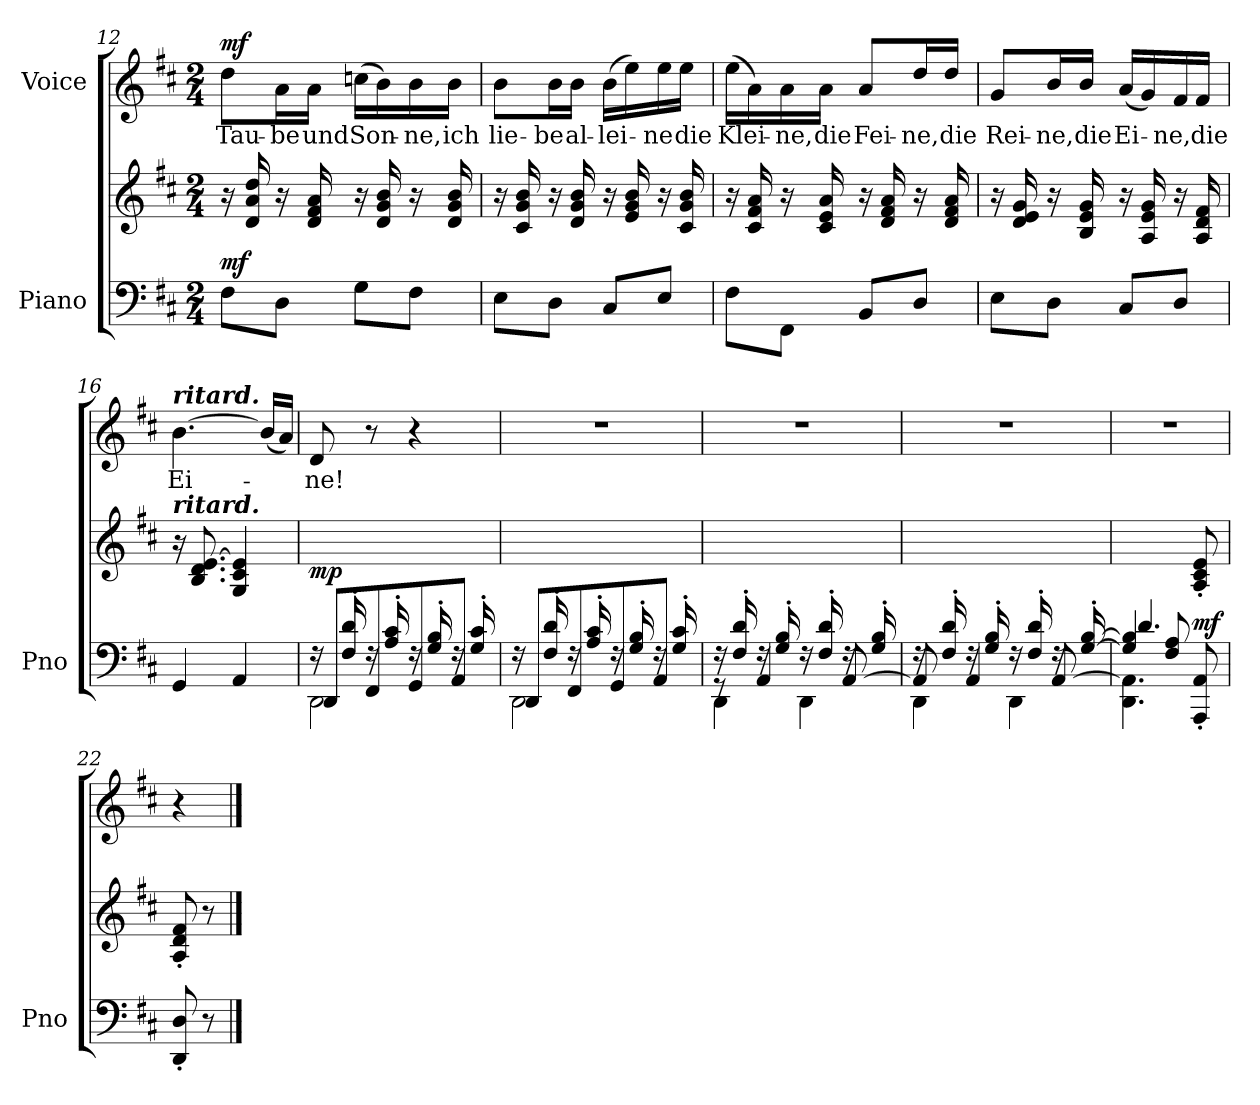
**kern	**kern	**dynam	**kern	**text	**dynam
*part2	*part2	*part2	*part1	*part1	*part1
*staff3	*staff2	*staff2/3	*staff1	*staff1	*staff1
*I"Piano	*	*	*I"Voice	*	*
*I'Pno	*	*	*	*	*
!!LO:LB:g=z
*clefF4	*clefG2	*	*clefG2	*	*
*k[f#c#]	*k[f#c#]	*	*k[f#c#]	*	*
*M2/4	*M2/4	*	*M2/4	*	*
=12	=12	=12	=12	=12	=12
!	!	!LO:DY:a=2	!	!LO:LY:b	!LO:DY:a
8F#\L	16r	mf	8dd\L	Tau-	mf
.	16d/ 16a/ 16dd/	.	.	.	.
!	!	!	!	!LO:LY:b	!
8D\J	16r	.	16a\L	-be	.
!	!	!	!	!LO:LY:b	!
.	16d/ 16f#/ 16a/	.	16a\JJ	und	.
!	!	!	!	!LO:LY:b	!
8G\L	16r	.	(>16ccn\LL	Son-	.
.	16d/ 16g/ 16b/	.	16b\)	.	.
!	!	!	!	!LO:LY:b	!
8F#\J	16r	.	16b\	-ne,	.
*	*	*	*MM80	*	*
!	!	!	!	!LO:LY:b	!
.	16d/ 16g/ 16b/	.	16b\JJ	ich	.
=13	=13	=13	=13	=13	=13
!	!	!	!	!LO:LY:b	!
8E\L	16r	.	8b\L	lie-	.
.	16c#/ 16g/ 16b/	.	.	.	.
!	!	!	!	!LO:LY:b	!
8D\J	16r	.	16b\L	-be	.
!	!	!	!	!LO:LY:b	!
.	16d/ 16g/ 16b/	.	16b\JJ	al-	.
!	!	!	!	!LO:LY:b	!
8C#/L	16r	.	(>16b\LL	-lei-	.
.	16e/ 16g/ 16b/	.	16ee\)	.	.
!	!	!	!	!LO:LY:b	!
8E/J	16r	.	16ee\	-ne	.
!	!	!	!	!LO:LY:b	!
.	16c#/ 16g/ 16b/	.	16ee\JJ	die	.
=14	=14	=14	=14	=14	=14
!	!	!	!	!LO:LY:b	!
8F#\L	16r	.	(>16ee\LL	Klei-	.
.	16c#/ 16f#/ 16a/	.	16a\)	.	.
!	!	!	!	!LO:LY:b	!
8FF#\J	16r	.	16a\	-ne,	.
!	!	!	!	!LO:LY:b	!
.	16c#/ 16e/ 16a/	.	16a\JJ	die	.
!	!	!	!	!LO:LY:b	!
8BB/L	16r	.	8a/L	Fei-	.
.	16d/ 16f#/ 16a/	.	.	.	.
!	!	!	!	!LO:LY:b	!
8D/J	16r	.	16dd/L	-ne,	.
!	!	!	!	!LO:LY:b	!
.	16d/ 16f#/ 16a/	.	16dd/JJ	die	.
=15	=15	=15	=15	=15	=15
!	!	!	!	!LO:LY:b	!
8E\L	16r	.	8g/L	Rei-	.
.	16d/ 16e/ 16g/	.	.	.	.
!	!	!	!	!LO:LY:b	!
8D\J	16r	.	16b/L	-ne,	.
!	!	!	!	!LO:LY:b	!
.	16B/ 16e/ 16g/	.	16b/JJ	die	.
!	!	!	!	!LO:LY:b	!
8C#/L	16r	.	(<16a/LL	Ei-	.
.	16A/ 16e/ 16g/	.	16g/)	.	.
!	!	!	!	!LO:LY:b	!
8D/J	16r	.	16f#/	-ne,	.
*	*	*	*MM45	*	*
!	!	!	!	!LO:LY:b	!
.	16A/ 16d/ 16f#/	.	16f#/JJ	die	.
!!LO:PB:g=z
=16	=16	=16	=16	=16	=16
!	!	!	!LO:TX:a:Bi:t=ritard.	!	!
!	!LO:TX:a:Bi:t=ritard.	!	!	!	!
!	!	!	!	!LO:LY:b	!
4GG/	16r	.	[4.b\	Ei-	.
.	8.B/ 8.d/ [8.e/	.	.	.	.
4AA/	4G/ 4c#/ 4e/]	.	.	.	.
.	.	.	(<16b/LL]	.	.
.	.	.	16a/JJ)	.	.
=17	=17	=17	=17	=17	=17
*	*	*	*MM80	*	*
*^	*	*	*	*	*
*	*^	*	*	*	*	*
!	!	!	!	!LO:DY:a=2	!	!LO:LY:b	!
16rF	2DD\	8DD/L	2ryy	mp	8d/	-ne!	.
16F#/' 16d/'	.	.	.	.	.	.	.
16rF	.	8FF#/	.	.	8r	.	.
16A/' 16c#/'	.	.	.	.	.	.	.
16rF	.	8GG/	.	.	4r	.	.
16G/' 16B/'	.	.	.	.	.	.	.
16rF	.	8AA/J	.	.	.	.	.
16G/' 16c#/'	.	.	.	.	.	.	.
=18	=18	=18	=18	=18	=18	=18	=18
16rF	2DD\	8DD/L	2ryy	.	2r	.	.
16F#/' 16d/'	.	.	.	.	.	.	.
16rF	.	8FF#/	.	.	.	.	.
16A/' 16c#/'	.	.	.	.	.	.	.
16rF	.	8GG/	.	.	.	.	.
16G/' 16B/'	.	.	.	.	.	.	.
16rF	.	8AA/J	.	.	.	.	.
16G/' 16c#/'	.	.	.	.	.	.	.
=19	=19	=19	=19	=19	=19	=19	=19
16rF	4DD\	8rGG	2ryy	.	2r	.	.
16F#/' 16d/'	.	.	.	.	.	.	.
16rF	.	4AA/	.	.	.	.	.
16G/' 16B/'	.	.	.	.	.	.	.
16rF	4DD\	.	.	.	.	.	.
16F#/' 16d/'	.	.	.	.	.	.	.
16rF	.	[8AA/	.	.	.	.	.
16G/' 16B/'	.	.	.	.	.	.	.
=20	=20	=20	=20	=20	=20	=20	=20
16rF	4DD\	8AA/]	2ryy	.	2r	.	.
16F#/' 16d/'	.	.	.	.	.	.	.
16rF	.	4AA/	.	.	.	.	.
16G/' 16B/'	.	.	.	.	.	.	.
16rF	4DD\	.	.	.	.	.	.
16F#/' 16d/'	.	.	.	.	.	.	.
16rF	.	[8AA/	.	.	.	.	.
[16G/' [16B/'	.	.	.	.	.	.	.
=21	=21	=21	=21	=21	=21	=21	=21
4G/] 4B/]	4.DD\ 4.AA\]	4.d/	4.ryy	.	2r	.	.
8F#/ 8A/	.	.	.	.	.	.	.
!	!	!	!	!LO:DY:a=2	!	!	!
8ryy	8AAA/' 8AA/'	8ryy	8A/' 8c#/' 8e/'	mf	.	.	.
*v	*v	*v	*	*	*	*	*
=22	=22	=22	=22	=22	=22
8DD/' 8D/'	8A/' 8d/' 8f#/'	.	4r	.	.
8r	8r	.	.	.	.
==	==	==	==	==	==
*-	*-	*-	*-	*-	*-
